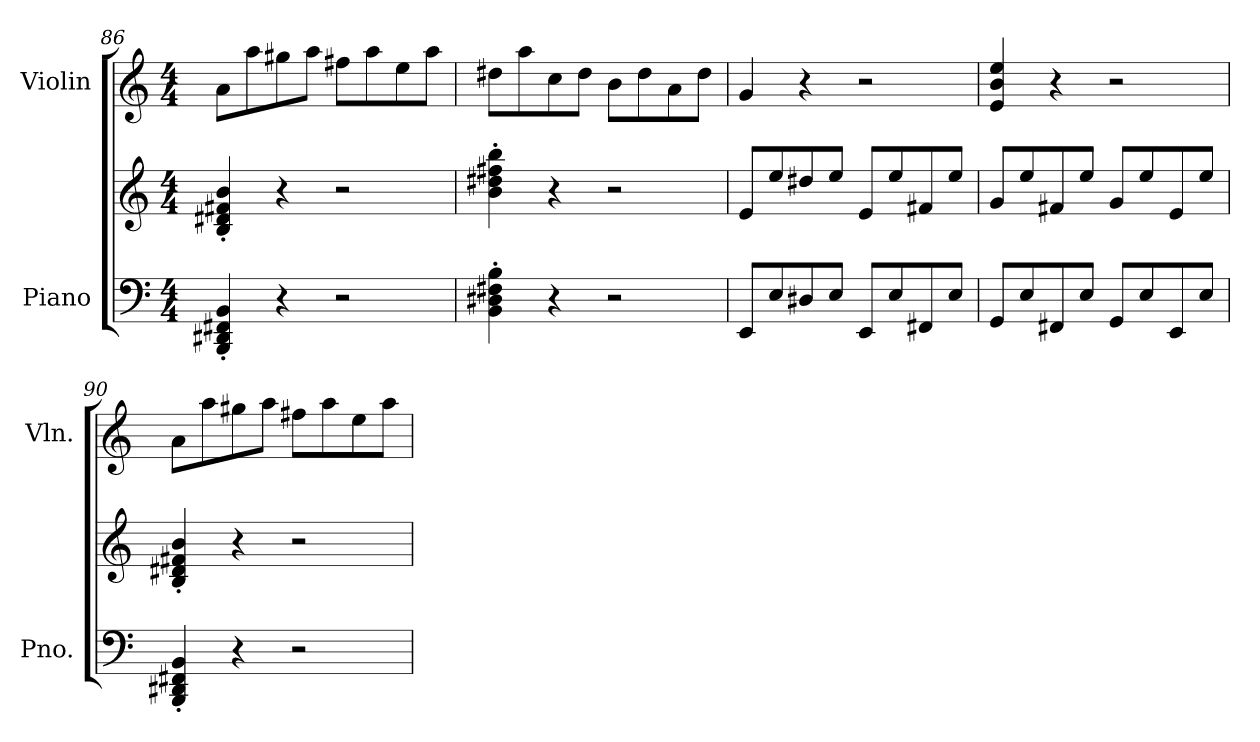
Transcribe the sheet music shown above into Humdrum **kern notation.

**kern	**kern	**kern
*part2	*part2	*part1
*staff3	*staff2	*staff1
*I"Piano	*	*I"Violin
*I'Pno.	*	*I'Vln.
*clefF4	*clefG2	*clefG2
*k[]	*k[]	*k[]
*M4/4	*M4/4	*M4/4
=86	=86	=86
4BBB/' 4DD#X/' 4FF#X/' 4BB/'	4B/' 4d#X/' 4f#X/' 4b/'	8a\L
.	.	8aa\
4r	4r	8gg#X\
.	.	8aa\J
2r	2r	8ff#X\L
.	.	8aa\
.	.	8ee\
.	.	8aa\J
!!LO:PB:g=z
=87	=87	=87
4BB\' 4D#X\' 4F#X\' 4B\'	4b\' 4dd#X\' 4ff#X\' 4bb\'	8dd#X\L
.	.	8aa\
4r	4r	8cc\
.	.	8dd#\J
2r	2r	8b\L
.	.	8dd#\
.	.	8a\
.	.	8dd#\J
=88	=88	=88
8EE/L	8e/L	4g/
8E/	8ee/	.
8D#X/	8dd#X/	4r
8E/J	8ee/J	.
8EE/L	8e/L	2r
8E/	8ee/	.
8FF#X/	8f#X/	.
8E/J	8ee/J	.
=89	=89	=89
8GG/L	8g/L	4e/ 4b/ 4ee/
8E/	8ee/	.
8FF#X/	8f#X/	4r
8E/J	8ee/J	.
8GG/L	8g/L	2r
8E/	8ee/	.
8EE/	8e/	.
8E/J	8ee/J	.
=90	=90	=90
4BBB/' 4DD#X/' 4FF#X/' 4BB/'	4B/' 4d#X/' 4f#X/' 4b/'	8a\L
.	.	8aa\
4r	4r	8gg#X\
.	.	8aa\J
2r	2r	8ff#X\L
.	.	8aa\
.	.	8ee\
.	.	8aa\J
=	=	=
*-	*-	*-
